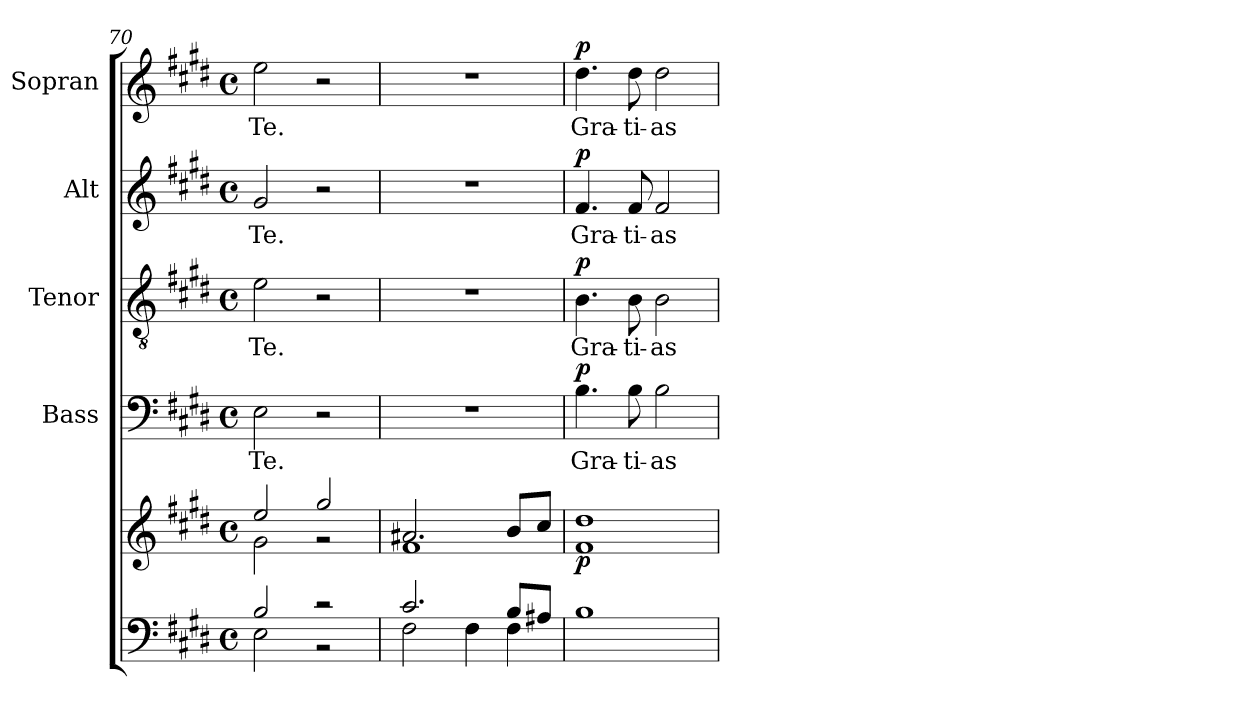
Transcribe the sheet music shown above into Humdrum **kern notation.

**kern	**kern	**dynam	**kern	**text	**dynam	**kern	**text	**dynam	**kern	**text	**dynam	**kern	**text	**dynam
*part5	*part5	*part5	*part4	*part4	*part4	*part3	*part3	*part3	*part2	*part2	*part2	*part1	*part1	*part1
*staff6	*staff5	*staff5/6	*staff4	*staff4	*staff4	*staff3	*staff3	*staff3	*staff2	*staff2	*staff2	*staff1	*staff1	*staff1
*	*	*	*I"Bass	*	*	*I"Tenor	*	*	*I"Alt	*	*	*I"Sopran	*	*
*	*	*	*I'B.	*	*	*I'T.	*	*	*I'A.	*	*	*I'S.	*	*
*clefF4	*clefG2	*	*clefF4	*	*	*clefGv2	*	*	*clefG2	*	*	*clefG2	*	*
*k[f#c#g#d#]	*k[f#c#g#d#]	*	*k[f#c#g#d#]	*	*	*k[f#c#g#d#]	*	*	*k[f#c#g#d#]	*	*	*k[f#c#g#d#]	*	*
*E:	*E:	*	*E:	*	*	*E:	*	*	*E:	*	*	*E:	*	*
*M4/4	*M4/4	*	*M4/4	*	*	*M4/4	*	*	*M4/4	*	*	*M4/4	*	*
*met(c)	*met(c)	*	*met(c)	*	*	*met(c)	*	*	*met(c)	*	*	*met(c)	*	*
=70	=70	=70	=70	=70	=70	=70	=70	=70	=70	=70	=70	=70	=70	=70
*^	*^	*	*	*	*	*	*	*	*	*	*	*	*	*
!	!	!	!	!	!	!LO:LY:b	!	!	!LO:LY:b	!	!	!LO:LY:b	!	!	!LO:LY:b	!
2B/	2E\	2ee/	2g#\	.	2E\	Te.	.	2e\	Te.	.	2g#/	Te.	.	2ee\	Te.	.
2r	2r	2gg#/	2rg	.	2r	.	.	2r	.	.	2r	.	.	2r	.	.
=71	=71	=71	=71	=71	=71	=71	=71	=71	=71	=71	=71	=71	=71	=71	=71	=71
2.c#/	2F#\	2.a#X/	1f#	.	1r	.	.	1r	.	.	1r	.	.	1r	.	.
.	4F#\	.	.	.	.	.	.	.	.	.	.	.	.	.	.	.
8B/L	4F#\	8b/L	.	.	.	.	.	.	.	.	.	.	.	.	.	.
8A#X/J	.	8cc#/J	.	.	.	.	.	.	.	.	.	.	.	.	.	.
*v	*v	*	*	*	*	*	*	*	*	*	*	*	*	*	*	*
=72	=72	=72	=72	=72	=72	=72	=72	=72	=72	=72	=72	=72	=72	=72	=72
!	!	!	!LO:DY:b	!	!LO:LY:b	!LO:DY:a	!	!LO:LY:b	!LO:DY:a	!	!LO:LY:b	!LO:DY:a	!	!LO:LY:b	!LO:DY:a
1B	1dd#	1f#	p	4.B\	Gra-	p	4.B\	Gra-	p	4.f#/	Gra-	p	4.dd#\	Gra-	p
!	!	!	!	!	!LO:LY:b	!	!	!LO:LY:b	!	!	!LO:LY:b	!	!	!LO:LY:b	!
.	.	.	.	8B\	-ti-	.	8B\	-ti-	.	8f#/	-ti-	.	8dd#\	-ti-	.
!	!	!	!	!	!LO:LY:b	!	!	!LO:LY:b	!	!	!LO:LY:b	!	!	!LO:LY:b	!
.	.	.	.	2B\	-as	.	2B\	-as	.	2f#/	-as	.	2dd#\	-as	.
*	*v	*v	*	*	*	*	*	*	*	*	*	*	*	*	*
=	=	=	=	=	=	=	=	=	=	=	=	=	=	=
*-	*-	*-	*-	*-	*-	*-	*-	*-	*-	*-	*-	*-	*-	*-
